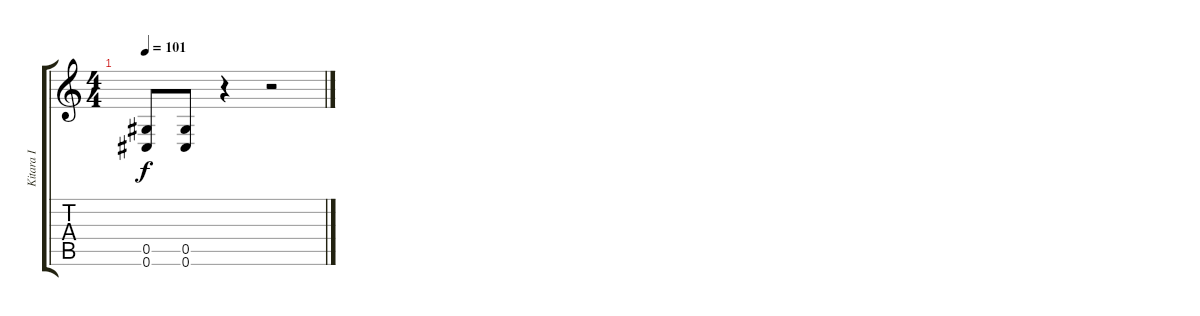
\track ("Kitara I" "Kitara I") {instrument distortionguitar}
\staff {score tabs}
\tuning (E4 B3 G3 Eb3 Ab2 Db2) {hide}
\ts (4 4)
\tempo 101
\clef g2
\ks c
(0.5 0.6).8{dy f} (0.5 0.6).8 r.4 r.2
